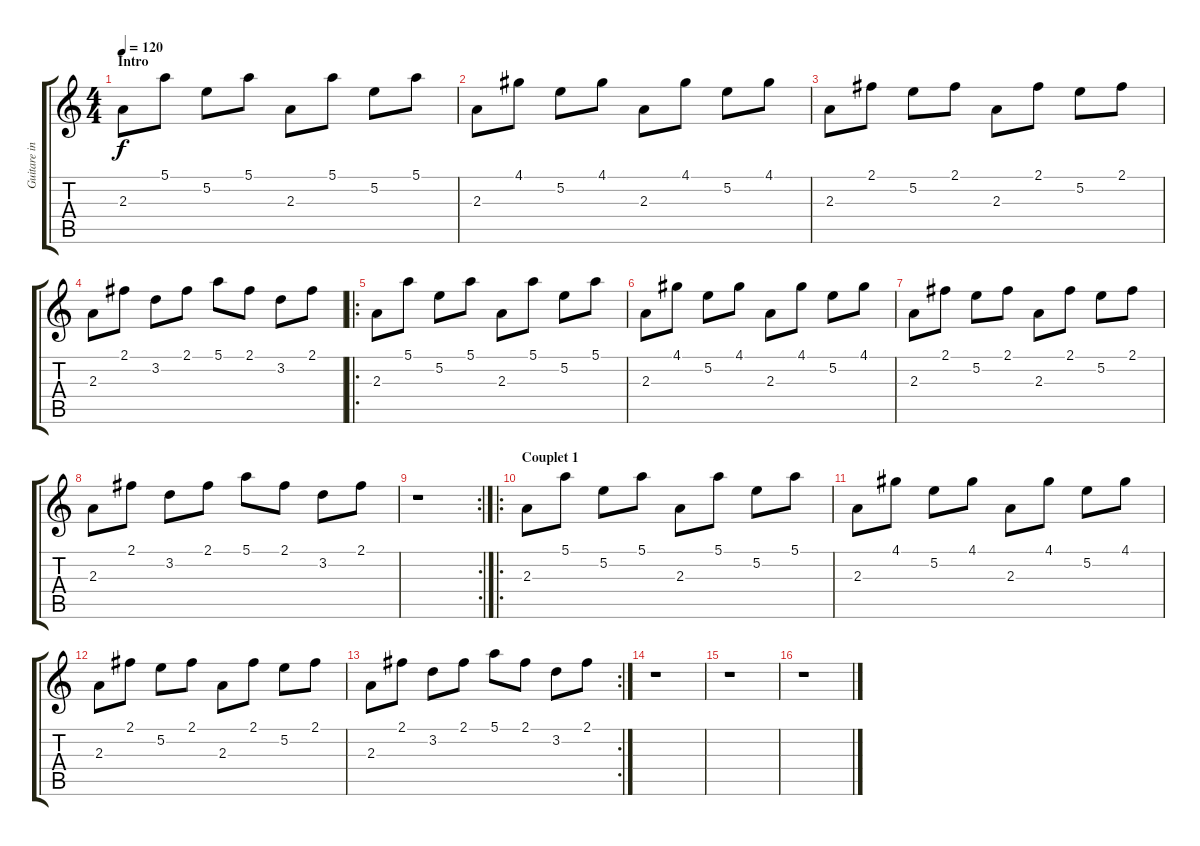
\track ("Guitare intro" "Guitare in") {instrument electricguitarjazz}
\staff {score tabs}
\tuning (E4 B3 G3 D3 A2 E2) {hide}
\ts (4 4)
\section ("" "Intro")
\tempo 120
\clef g2
\ks c
2.3.8{dy f instrument electricguitarjazz} 5.1.8 5.2.8 5.1.8 2.3.8 5.1.8 5.2.8 5.1.8 |
2.3.8 4.1.8 5.2.8 4.1.8 2.3.8 4.1.8 5.2.8 4.1.8 |
2.3.8 2.1.8 5.2.8 2.1.8 2.3.8 2.1.8 5.2.8 2.1.8 |
2.3.8 2.1.8 3.2.8 2.1.8 5.1.8 2.1.8 3.2.8 2.1.8 |
\ro
2.3.8 5.1.8 5.2.8 5.1.8 2.3.8 5.1.8 5.2.8 5.1.8 |
2.3.8 4.1.8 5.2.8 4.1.8 2.3.8 4.1.8 5.2.8 4.1.8 |
2.3.8 2.1.8 5.2.8 2.1.8 2.3.8 2.1.8 5.2.8 2.1.8 |
2.3.8 2.1.8 3.2.8 2.1.8 5.1.8 2.1.8 3.2.8 2.1.8 |
\rc 2
r.1 |
\ro
\section ("" "Couplet 1")
2.3.8 5.1.8 5.2.8 5.1.8 2.3.8 5.1.8 5.2.8 5.1.8 |
2.3.8 4.1.8 5.2.8 4.1.8 2.3.8 4.1.8 5.2.8 4.1.8 |
2.3.8 2.1.8 5.2.8 2.1.8 2.3.8 2.1.8 5.2.8 2.1.8 |
\rc 2
2.3.8 2.1.8 3.2.8 2.1.8 5.1.8 2.1.8 3.2.8 2.1.8 |
r.1 |
r.1 |
r.1
